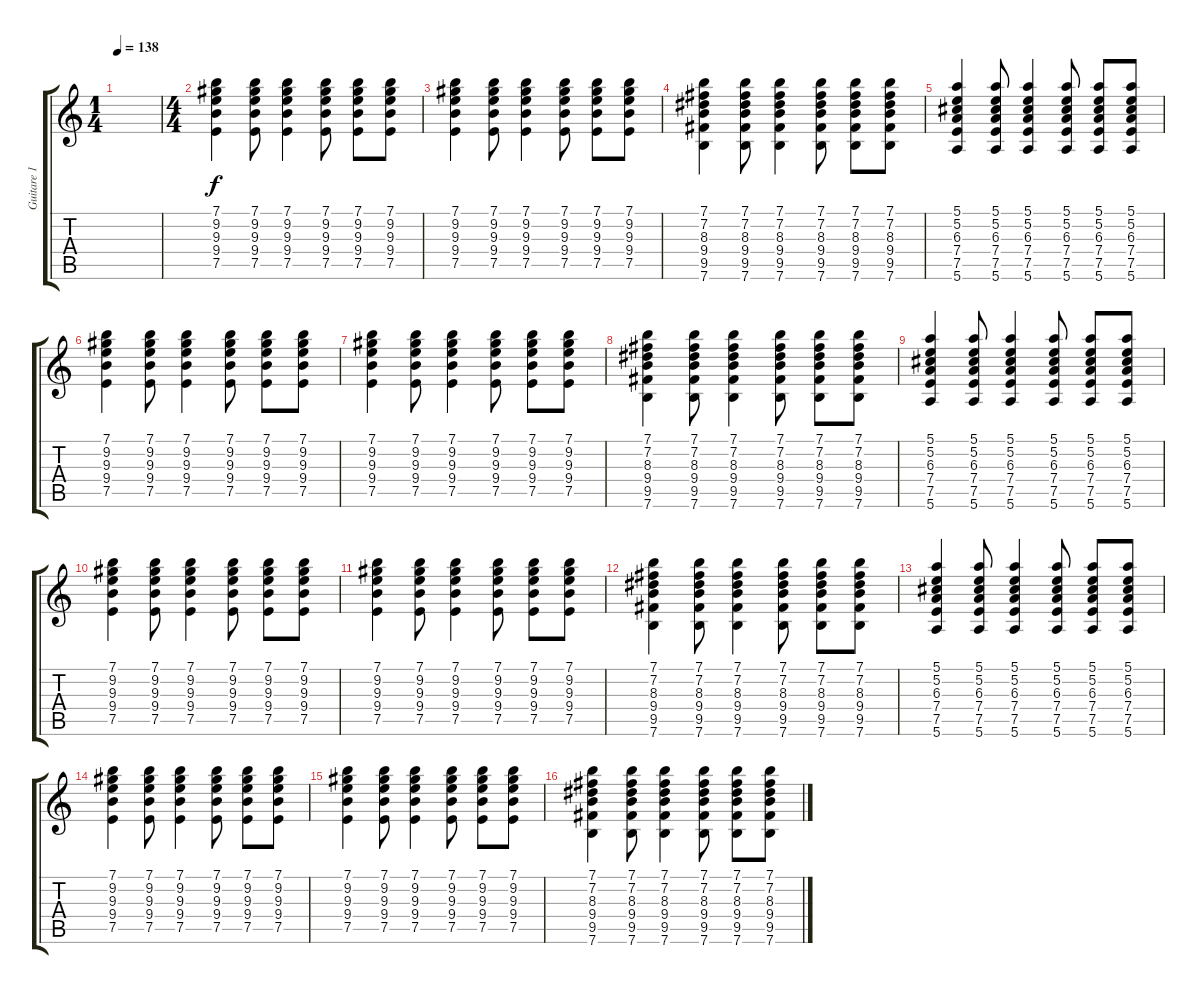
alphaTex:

\track ("Guitare 1" "Guitare 1") {instrument electricguitarclean}
\staff {score tabs}
\tuning (E4 B3 G3 D3 A2 E2) {hide}
\ts (1 4)
\tempo 138
\clef g2
\ks c
|
\ts (4 4)
(7.1 9.2 9.3 9.4 7.5).4 (7.1 9.2 9.3 9.4 7.5).8 (7.1 9.2 9.3 9.4 7.5).4 (7.1 9.2 9.3 9.4 7.5).8 (7.1 9.2 9.3 9.4 7.5).8 (7.1 9.2 9.3 9.4 7.5).8 |
(7.1 9.2 9.3 9.4 7.5).4 (7.1 9.2 9.3 9.4 7.5).8 (7.1 9.2 9.3 9.4 7.5).4 (7.1 9.2 9.3 9.4 7.5).8 (7.1 9.2 9.3 9.4 7.5).8 (7.1 9.2 9.3 9.4 7.5).8 |
(7.1 7.2 8.3 9.4 9.5 7.6).4 (7.1 7.2 8.3 9.4 9.5 7.6).8 (7.1 7.2 8.3 9.4 9.5 7.6).4 (7.1 7.2 8.3 9.4 9.5 7.6).8 (7.1 7.2 8.3 9.4 9.5 7.6).8 (7.1 7.2 8.3 9.4 9.5 7.6).8 |
(5.1 5.2 6.3 7.4 7.5 5.6).4 (5.1 5.2 6.3 7.4 7.5 5.6).8 (5.1 5.2 6.3 7.4 7.5 5.6).4 (5.1 5.2 6.3 7.4 7.5 5.6).8 (5.1 5.2 6.3 7.4 7.5 5.6).8 (5.1 5.2 6.3 7.4 7.5 5.6).8 |
(7.1 9.2 9.3 9.4 7.5).4 (7.1 9.2 9.3 9.4 7.5).8 (7.1 9.2 9.3 9.4 7.5).4 (7.1 9.2 9.3 9.4 7.5).8 (7.1 9.2 9.3 9.4 7.5).8 (7.1 9.2 9.3 9.4 7.5).8 |
(7.1 9.2 9.3 9.4 7.5).4 (7.1 9.2 9.3 9.4 7.5).8 (7.1 9.2 9.3 9.4 7.5).4 (7.1 9.2 9.3 9.4 7.5).8 (7.1 9.2 9.3 9.4 7.5).8 (7.1 9.2 9.3 9.4 7.5).8 |
(7.1 7.2 8.3 9.4 9.5 7.6).4 (7.1 7.2 8.3 9.4 9.5 7.6).8 (7.1 7.2 8.3 9.4 9.5 7.6).4 (7.1 7.2 8.3 9.4 9.5 7.6).8 (7.1 7.2 8.3 9.4 9.5 7.6).8 (7.1 7.2 8.3 9.4 9.5 7.6).8 |
(5.1 5.2 6.3 7.4 7.5 5.6).4 (5.1 5.2 6.3 7.4 7.5 5.6).8 (5.1 5.2 6.3 7.4 7.5 5.6).4 (5.1 5.2 6.3 7.4 7.5 5.6).8 (5.1 5.2 6.3 7.4 7.5 5.6).8 (5.1 5.2 6.3 7.4 7.5 5.6).8 |
(7.1 9.2 9.3 9.4 7.5).4 (7.1 9.2 9.3 9.4 7.5).8 (7.1 9.2 9.3 9.4 7.5).4 (7.1 9.2 9.3 9.4 7.5).8 (7.1 9.2 9.3 9.4 7.5).8 (7.1 9.2 9.3 9.4 7.5).8 |
(7.1 9.2 9.3 9.4 7.5).4 (7.1 9.2 9.3 9.4 7.5).8 (7.1 9.2 9.3 9.4 7.5).4 (7.1 9.2 9.3 9.4 7.5).8 (7.1 9.2 9.3 9.4 7.5).8 (7.1 9.2 9.3 9.4 7.5).8 |
(7.1 7.2 8.3 9.4 9.5 7.6).4 (7.1 7.2 8.3 9.4 9.5 7.6).8 (7.1 7.2 8.3 9.4 9.5 7.6).4 (7.1 7.2 8.3 9.4 9.5 7.6).8 (7.1 7.2 8.3 9.4 9.5 7.6).8 (7.1 7.2 8.3 9.4 9.5 7.6).8 |
(5.1 5.2 6.3 7.4 7.5 5.6).4 (5.1 5.2 6.3 7.4 7.5 5.6).8 (5.1 5.2 6.3 7.4 7.5 5.6).4 (5.1 5.2 6.3 7.4 7.5 5.6).8 (5.1 5.2 6.3 7.4 7.5 5.6).8 (5.1 5.2 6.3 7.4 7.5 5.6).8 |
(7.1 9.2 9.3 9.4 7.5).4 (7.1 9.2 9.3 9.4 7.5).8 (7.1 9.2 9.3 9.4 7.5).4 (7.1 9.2 9.3 9.4 7.5).8 (7.1 9.2 9.3 9.4 7.5).8 (7.1 9.2 9.3 9.4 7.5).8 |
(7.1 9.2 9.3 9.4 7.5).4 (7.1 9.2 9.3 9.4 7.5).8 (7.1 9.2 9.3 9.4 7.5).4 (7.1 9.2 9.3 9.4 7.5).8 (7.1 9.2 9.3 9.4 7.5).8 (7.1 9.2 9.3 9.4 7.5).8 |
(7.1 7.2 8.3 9.4 9.5 7.6).4 (7.1 7.2 8.3 9.4 9.5 7.6).8 (7.1 7.2 8.3 9.4 9.5 7.6).4 (7.1 7.2 8.3 9.4 9.5 7.6).8 (7.1 7.2 8.3 9.4 9.5 7.6).8 (7.1 7.2 8.3 9.4 9.5 7.6).8
